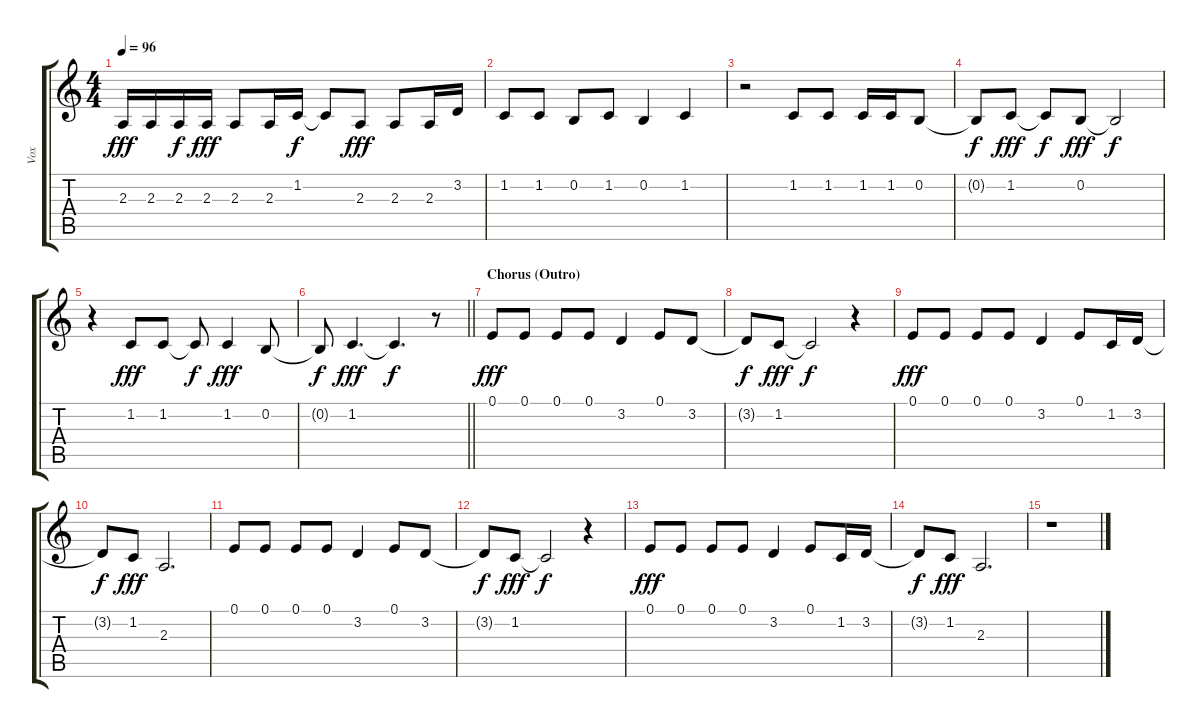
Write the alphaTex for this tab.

\track ("Vox" "Vox") {instrument bassoon}
\staff {score tabs}
\tuning (E4 B3 G3 D3 A2 E2) {hide}
\ts (4 4)
\tempo 96
\clef g2
\ks c
2.3.16{dy fff} 2.3.16 2.3.16{dy f} 2.3.16{dy fff} 2.3.8 2.3.16 1.2.16{dy f} 1.2{t}.8 2.3.8{dy fff} 2.3.8 2.3.16 3.2.16 |
1.2.8 1.2.8 0.2.8 1.2.8 0.2.4 1.2.4 |
r.2 1.2.8 1.2.8 1.2.16 1.2.16 0.2.8 |
0.2{t}.8{dy f} 1.2.8{dy fff} 1.2{t}.8{dy f} 0.2.8{dy fff} 0.2{t}.2{dy f} |
r.4 1.2.8{dy fff} 1.2.8 1.2{t}.8{dy f} 1.2.4{dy fff} 0.2.8 |
\barLineRight lightlight
0.2{t}.8{dy f} 1.2.4{d dy fff} 1.2{t}.4{d dy f} r.8 |
\section ("" "Chorus (Outro)")
0.1.8{dy fff} 0.1.8 0.1.8 0.1.8 3.2.4 0.1.8 3.2.8 |
3.2{t}.8{dy f} 1.2.8{dy fff} 1.2{t}.2{dy f} r.4 |
0.1.8{dy fff} 0.1.8 0.1.8 0.1.8 3.2.4 0.1.8 1.2.16 3.2.16 |
3.2{t}.8{dy f} 1.2.8{dy fff} 2.3.2{d} |
0.1.8 0.1.8 0.1.8 0.1.8 3.2.4 0.1.8 3.2.8 |
3.2{t}.8{dy f} 1.2.8{dy fff} 1.2{t}.2{dy f} r.4 |
0.1.8{dy fff} 0.1.8 0.1.8 0.1.8 3.2.4 0.1.8 1.2.16 3.2.16 |
3.2{t}.8{dy f} 1.2.8{dy fff} 2.3.2{d} |
r.1
